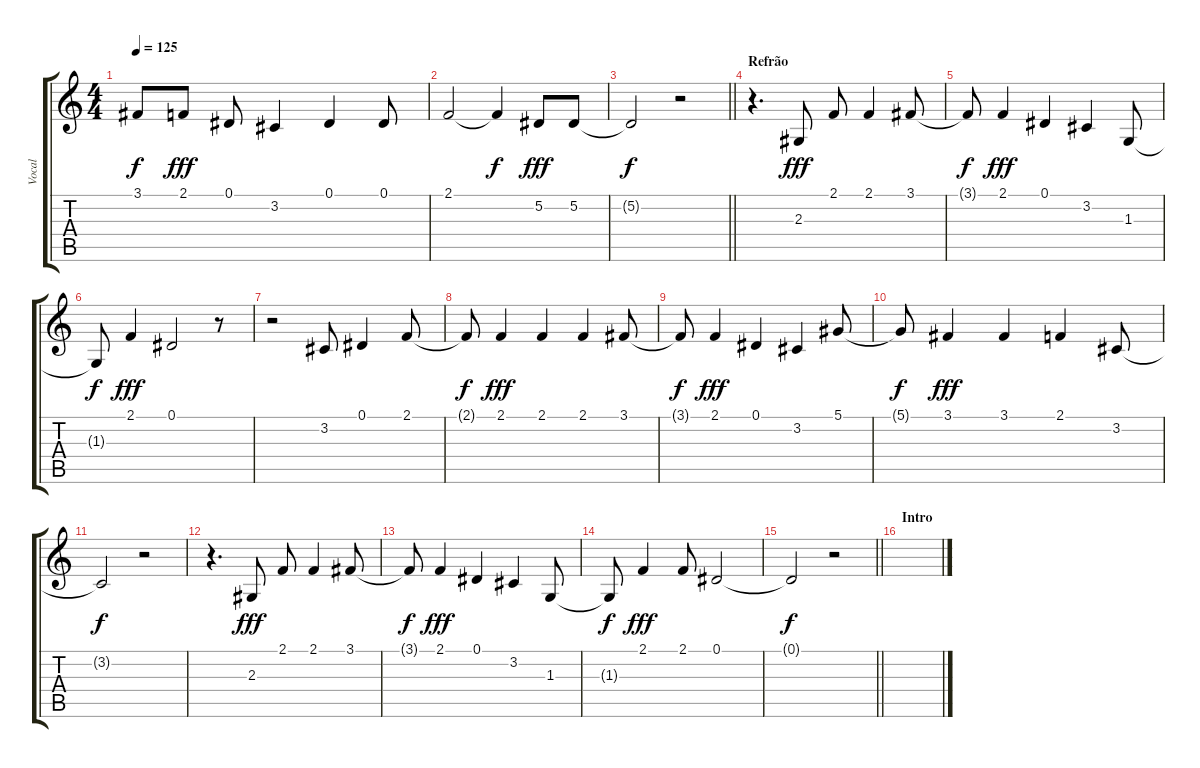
\track ("Vocal" "Vocal") {instrument sopranosax}
\staff {score tabs}
\tuning (Eb4 Bb3 Gb3 Db3 Ab2 Eb2) {hide}
\ts (4 4)
\tempo 125
\clef g2
\ks c
3.1{t}.8{dy f} 2.1.8{dy fff} 0.1.8 3.2.4 0.1.4 0.1.8 |
2.1.2 2.1{t}.4{dy f} 5.2.8{dy fff} 5.2.8 |
\barLineRight lightlight
5.2{t}.2{dy f} r.2 |
\section ("" "Refrão")
r.4{d} 2.3.8{dy fff} 2.1.8 2.1.4 3.1.8 |
3.1{t}.8{dy f} 2.1.4{dy fff} 0.1.4 3.2.4 1.3.8 |
1.3{t}.8{dy f} 2.1.4{dy fff} 0.1.2 r.8 |
r.2 3.2.8 0.1.4 2.1.8 |
2.1{t}.8{dy f} 2.1.4{dy fff} 2.1.4 2.1.4 3.1.8 |
3.1{t}.8{dy f} 2.1.4{dy fff} 0.1.4 3.2.4 5.1.8 |
5.1{t}.8{dy f} 3.1.4{dy fff} 3.1.4 2.1.4 3.2.8 |
3.2{t}.2{dy f} r.2 |
r.4{d} 2.3.8{dy fff} 2.1.8 2.1.4 3.1.8 |
3.1{t}.8{dy f} 2.1.4{dy fff} 0.1.4 3.2.4 1.3.8 |
1.3{t}.8{dy f} 2.1.4{dy fff} 2.1.8 0.1.2 |
\barLineRight lightlight
0.1{t}.2{dy f} r.2 |
\section ("" "Intro")
